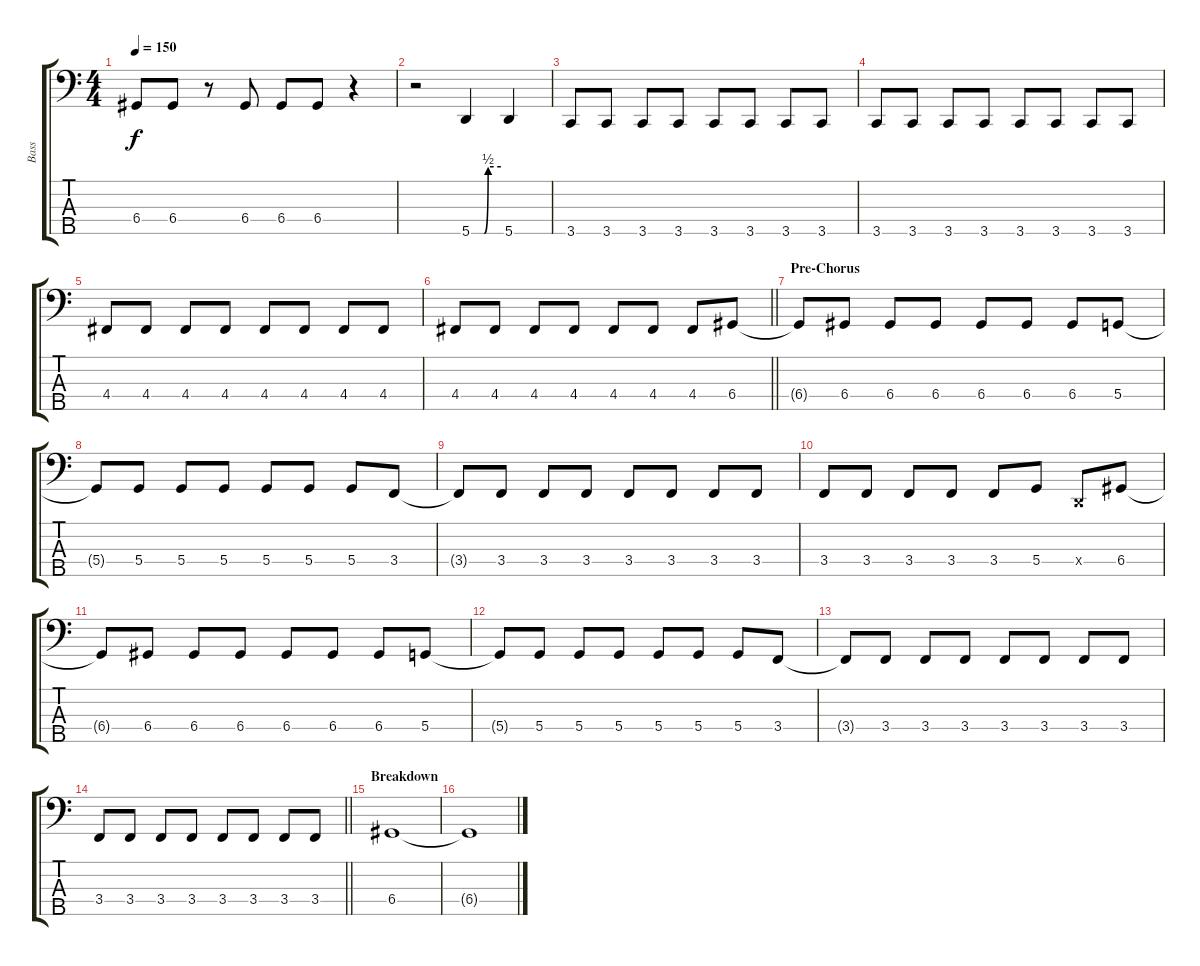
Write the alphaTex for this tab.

\track ("Bass" "Bass") {instrument electricbasspick}
\staff {score tabs}
\tuning (F2 C2 G1 D1 A0) {hide}
\ts (4 4)
\tempo 150
\clef f4
\ks c
6.4.8{dy f} 6.4.8 r.8 6.4.8 6.4.8 6.4.8 r.4 |
r.2 5.5{be (custom 0 0 26 0 34 2 60 2)}.4 5.5.4 |
3.5.8 3.5.8 3.5.8 3.5.8 3.5.8 3.5.8 3.5.8 3.5.8 |
3.5.8 3.5.8 3.5.8 3.5.8 3.5.8 3.5.8 3.5.8 3.5.8 |
4.4.8 4.4.8 4.4.8 4.4.8 4.4.8 4.4.8 4.4.8 4.4.8 |
\barLineRight lightlight
4.4.8 4.4.8 4.4.8 4.4.8 4.4.8 4.4.8 4.4.8 6.4.8 |
\section ("" "Pre-Chorus")
6.4{t}.8 6.4.8 6.4.8 6.4.8 6.4.8 6.4.8 6.4.8 5.4.8 |
5.4{t}.8 5.4.8 5.4.8 5.4.8 5.4.8 5.4.8 5.4.8 3.4.8 |
3.4{t}.8 3.4.8 3.4.8 3.4.8 3.4.8 3.4.8 3.4.8 3.4.8 |
3.4.8 3.4.8 3.4.8 3.4.8 3.4.8 5.4.8 0.4{x}.8 6.4.8 |
6.4{t}.8 6.4.8 6.4.8 6.4.8 6.4.8 6.4.8 6.4.8 5.4.8 |
5.4{t}.8 5.4.8 5.4.8 5.4.8 5.4.8 5.4.8 5.4.8 3.4.8 |
3.4{t}.8 3.4.8 3.4.8 3.4.8 3.4.8 3.4.8 3.4.8 3.4.8 |
\barLineRight lightlight
3.4.8 3.4.8 3.4.8 3.4.8 3.4.8 3.4.8 3.4.8 3.4.8 |
\section ("" "Breakdown")
6.4.1 |
6.4{t}.1
